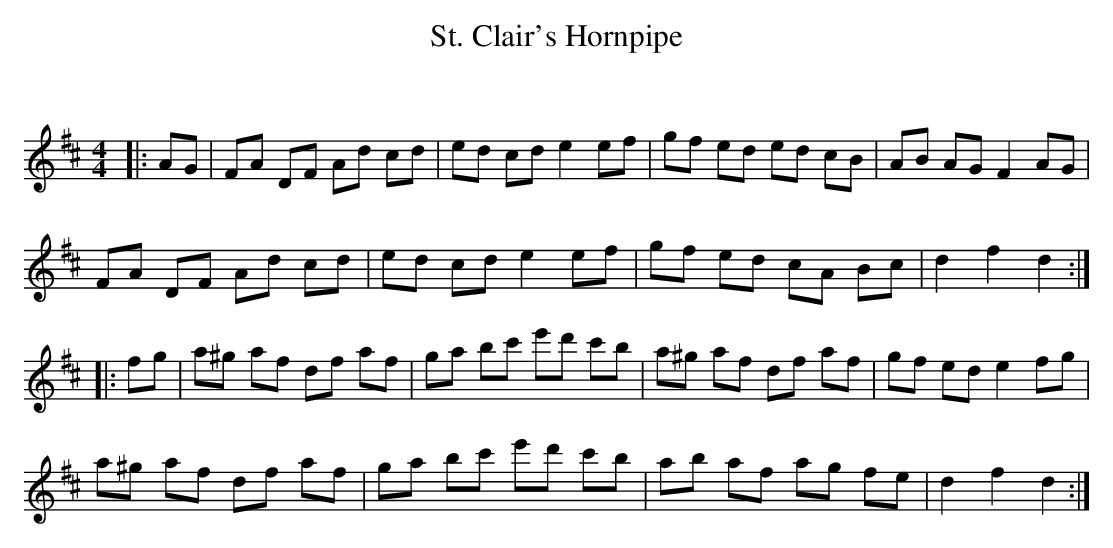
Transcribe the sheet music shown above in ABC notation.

X:1
T: St. Clair's Hornpipe
C:
Q: 232
K:D
M:4/4
L:1/8
|:AG|FA DF Ad cd|ed cd e2 ef|gf ed ed cB|AB AG F2 AG|
FA DF Ad cd|ed cd e2 ef|gf ed cA Bc|d2 f2 d2:|
|:fg|a^g af df af|ga bc' e'd' c'b|a^g af df af|gf ed e2 fg|
a^g af df af|ga bc' e'd' c'b|ab af ag fe|d2 f2 d2:|
